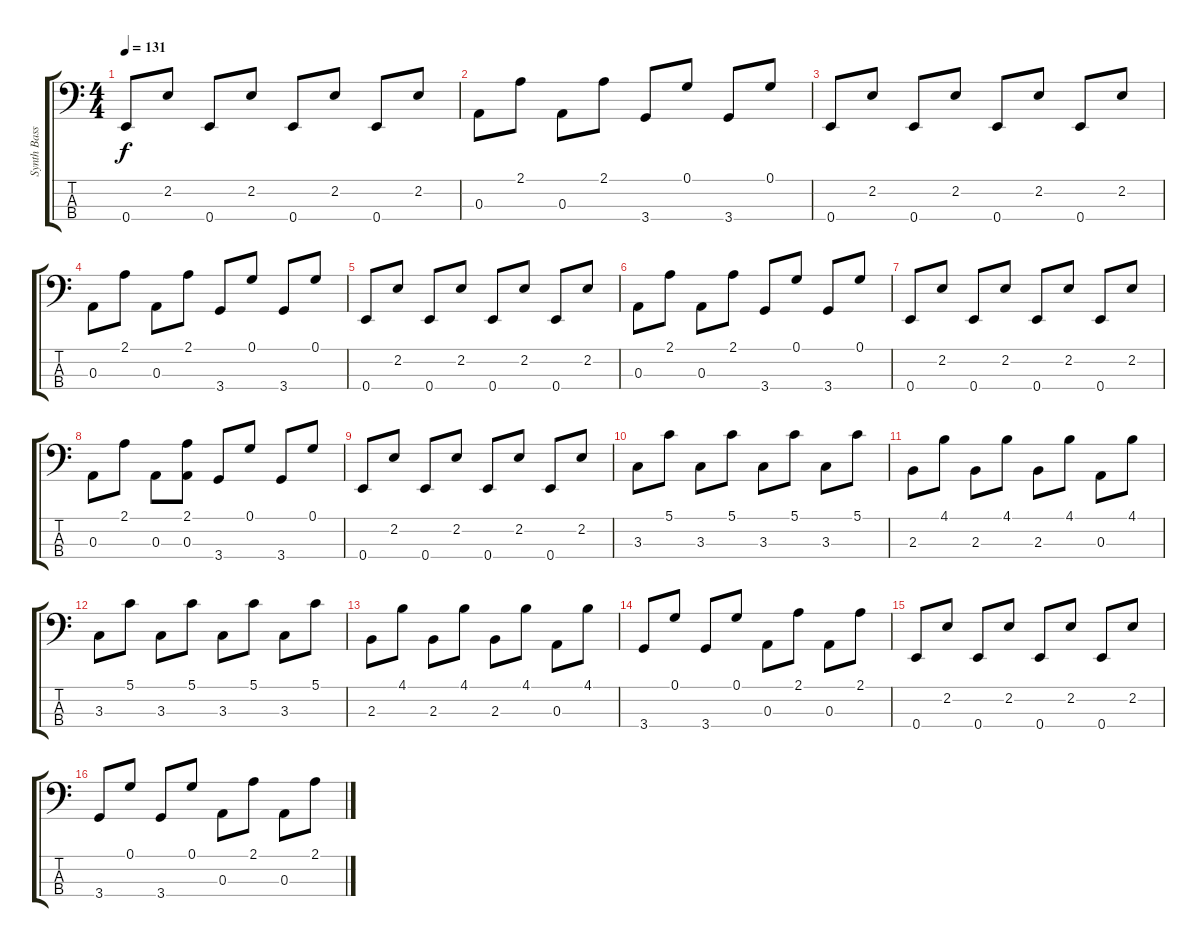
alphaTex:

\track ("Synth Bass 1" "Synth Bass") {instrument electricbassfinger}
\staff {score tabs}
\tuning (G2 D2 A1 E1) {hide}
\ts (4 4)
\tempo 131
\clef f4
\ks c
0.4.8{dy f} 2.2.8 0.4.8 2.2.8 0.4.8 2.2.8 0.4.8 2.2.8 |
0.3.8 2.1.8 0.3.8 2.1.8 3.4.8 0.1.8 3.4.8 0.1.8 |
0.4.8 2.2.8 0.4.8 2.2.8 0.4.8 2.2.8 0.4.8 2.2.8 |
0.3.8 2.1.8 0.3.8 2.1.8 3.4.8 0.1.8 3.4.8 0.1.8 |
0.4.8 2.2.8 0.4.8 2.2.8 0.4.8 2.2.8 0.4.8 2.2.8 |
0.3.8 2.1.8 0.3.8 2.1.8 3.4.8 0.1.8 3.4.8 0.1.8 |
0.4.8 2.2.8 0.4.8 2.2.8 0.4.8 2.2.8 0.4.8 2.2.8 |
0.3.8 2.1.8 0.3.8 (2.1 0.3).8 3.4.8 0.1.8 3.4.8 0.1.8 |
0.4.8 2.2.8 0.4.8 2.2.8 0.4.8 2.2.8 0.4.8 2.2.8 |
3.3.8 5.1.8 3.3.8 5.1.8 3.3.8 5.1.8 3.3.8 5.1.8 |
2.3.8 4.1.8 2.3.8 4.1.8 2.3.8 4.1.8 0.3.8 4.1.8 |
3.3.8 5.1.8 3.3.8 5.1.8 3.3.8 5.1.8 3.3.8 5.1.8 |
2.3.8 4.1.8 2.3.8 4.1.8 2.3.8 4.1.8 0.3.8 4.1.8 |
3.4.8 0.1.8 3.4.8 0.1.8 0.3.8 2.1.8 0.3.8 2.1.8 |
0.4.8 2.2.8 0.4.8 2.2.8 0.4.8 2.2.8 0.4.8 2.2.8 |
3.4.8 0.1.8 3.4.8 0.1.8 0.3.8 2.1.8 0.3.8 2.1.8
